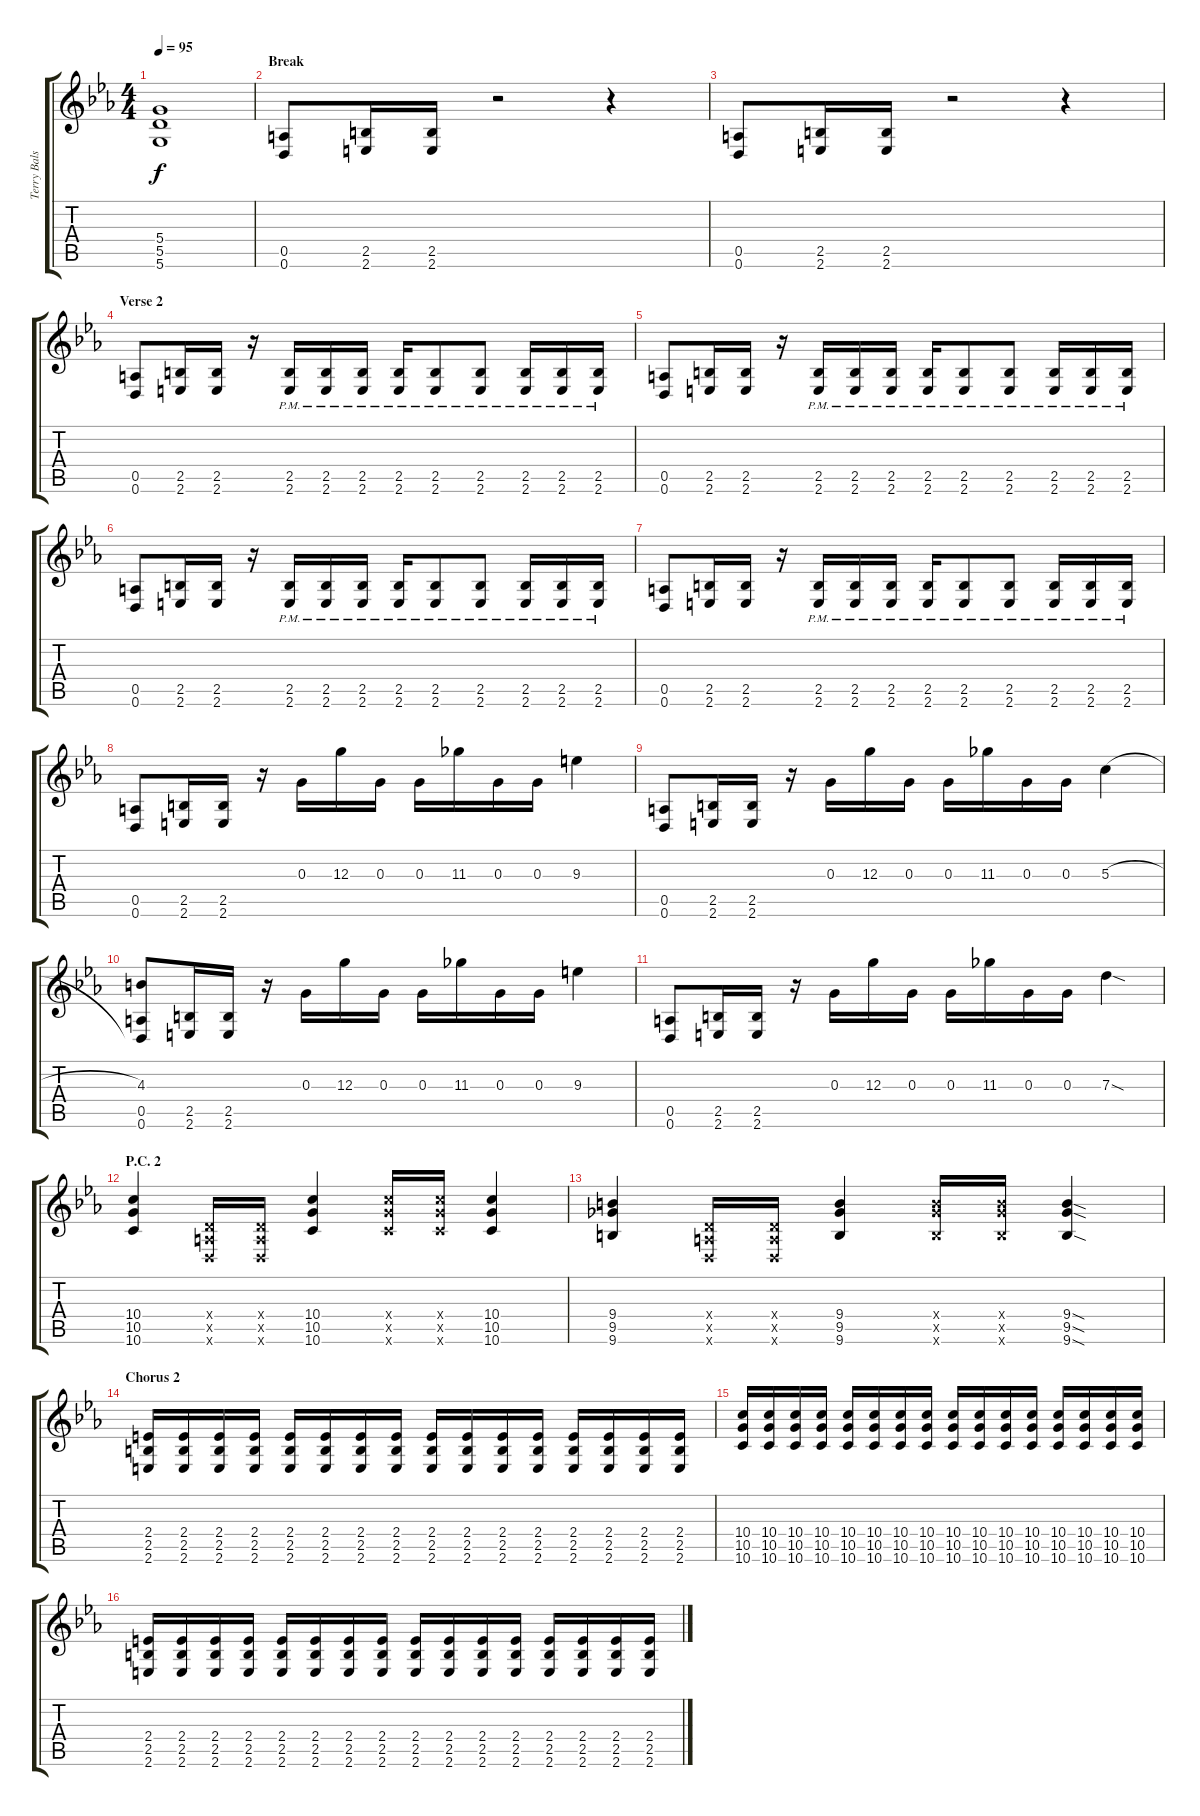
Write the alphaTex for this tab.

\track ("Terry Balsamo" "Terry Bals") {instrument overdrivenguitar}
\staff {score tabs}
\tuning (E4 B3 G3 D3 A2 D2) {hide}
\ts (4 4)
\tempo 95
\clef g2
\ks eb
(5.4 5.5 5.6).1{dy f} |
\section ("" "Break")
(0.5 0.6).8 (2.5 2.6).16 (2.5 2.6).16 r.2 r.4 |
(0.5 0.6).8 (2.5 2.6).16 (2.5 2.6).16 r.2 r.4 |
\section ("" "Verse 2")
(0.5 0.6).8 (2.5 2.6).16 (2.5 2.6).16 r.16 (2.5{pm} 2.6{pm}).16 (2.5{pm} 2.6{pm}).16 (2.5{pm} 2.6{pm}).16 (2.5{pm} 2.6{pm}).16 (2.5{pm} 2.6{pm}).8 (2.5{pm} 2.6{pm}).8 (2.5{pm} 2.6{pm}).16 (2.5{pm} 2.6{pm}).16 (2.5{pm} 2.6{pm}).16 |
(0.5 0.6).8 (2.5 2.6).16 (2.5 2.6).16 r.16 (2.5{pm} 2.6{pm}).16 (2.5{pm} 2.6{pm}).16 (2.5{pm} 2.6{pm}).16 (2.5{pm} 2.6{pm}).16 (2.5{pm} 2.6{pm}).8 (2.5{pm} 2.6{pm}).8 (2.5{pm} 2.6{pm}).16 (2.5{pm} 2.6{pm}).16 (2.5{pm} 2.6{pm}).16 |
(0.5 0.6).8 (2.5 2.6).16 (2.5 2.6).16 r.16 (2.5{pm} 2.6{pm}).16 (2.5{pm} 2.6{pm}).16 (2.5{pm} 2.6{pm}).16 (2.5{pm} 2.6{pm}).16 (2.5{pm} 2.6{pm}).8 (2.5{pm} 2.6{pm}).8 (2.5{pm} 2.6{pm}).16 (2.5{pm} 2.6{pm}).16 (2.5{pm} 2.6{pm}).16 |
(0.5 0.6).8 (2.5 2.6).16 (2.5 2.6).16 r.16 (2.5{pm} 2.6{pm}).16 (2.5{pm} 2.6{pm}).16 (2.5{pm} 2.6{pm}).16 (2.5{pm} 2.6{pm}).16 (2.5{pm} 2.6{pm}).8 (2.5{pm} 2.6{pm}).8 (2.5{pm} 2.6{pm}).16 (2.5{pm} 2.6{pm}).16 (2.5{pm} 2.6{pm}).16 |
(0.5 0.6).8 (2.5 2.6).16 (2.5 2.6).16 r.16 0.3.16 12.3.16 0.3.16 0.3.16 11.3.16 0.3.16 0.3.16 9.3.4 |
(0.5 0.6).8 (2.5 2.6).16 (2.5 2.6).16 r.16 0.3.16 12.3.16 0.3.16 0.3.16 11.3.16 0.3.16 0.3.16 5.3{h}.4 |
(4.3 0.5 0.6).8 (2.5 2.6).16 (2.5 2.6).16 r.16 0.3.16 12.3.16 0.3.16 0.3.16 11.3.16 0.3.16 0.3.16 9.3.4 |
(0.5 0.6).8 (2.5 2.6).16 (2.5 2.6).16 r.16 0.3.16 12.3.16 0.3.16 0.3.16 11.3.16 0.3.16 0.3.16 7.3{sod}.4 |
\section ("" "P.C. 2")
(10.4 10.5 10.6).4 (0.4{x} 0.5{x} 0.6{x}).16 (0.4{x} 0.5{x} 0.6{x}).16 (10.4 10.5 10.6).4 (10.4{x} 10.5{x} 10.6{x}).16 (10.4{x} 10.5{x} 10.6{x}).16 (10.4 10.5 10.6).4 |
(9.4 9.5 9.6).4 (0.4{x} 0.5{x} 0.6{x}).16 (0.4{x} 0.5{x} 0.6{x}).16 (9.4 9.5 9.6).4 (9.4{x} 9.5{x} 9.6{x}).16 (9.4{x} 9.5{x} 9.6{x}).16 (9.4{sod} 9.5{sod} 9.6{sod}).4 |
\section ("" "Chorus 2")
(2.4 2.5 2.6).16 (2.4 2.5 2.6).16 (2.4 2.5 2.6).16 (2.4 2.5 2.6).16 (2.4 2.5 2.6).16 (2.4 2.5 2.6).16 (2.4 2.5 2.6).16 (2.4 2.5 2.6).16 (2.4 2.5 2.6).16 (2.4 2.5 2.6).16 (2.4 2.5 2.6).16 (2.4 2.5 2.6).16 (2.4 2.5 2.6).16 (2.4 2.5 2.6).16 (2.4 2.5 2.6).16 (2.4 2.5 2.6).16 |
(10.4 10.5 10.6).16 (10.4 10.5 10.6).16 (10.4 10.5 10.6).16 (10.4 10.5 10.6).16 (10.4 10.5 10.6).16 (10.4 10.5 10.6).16 (10.4 10.5 10.6).16 (10.4 10.5 10.6).16 (10.4 10.5 10.6).16 (10.4 10.5 10.6).16 (10.4 10.5 10.6).16 (10.4 10.5 10.6).16 (10.4 10.5 10.6).16 (10.4 10.5 10.6).16 (10.4 10.5 10.6).16 (10.4 10.5 10.6).16 |
(2.4 2.5 2.6).16 (2.4 2.5 2.6).16 (2.4 2.5 2.6).16 (2.4 2.5 2.6).16 (2.4 2.5 2.6).16 (2.4 2.5 2.6).16 (2.4 2.5 2.6).16 (2.4 2.5 2.6).16 (2.4 2.5 2.6).16 (2.4 2.5 2.6).16 (2.4 2.5 2.6).16 (2.4 2.5 2.6).16 (2.4 2.5 2.6).16 (2.4 2.5 2.6).16 (2.4 2.5 2.6).16 (2.4 2.5 2.6).16
